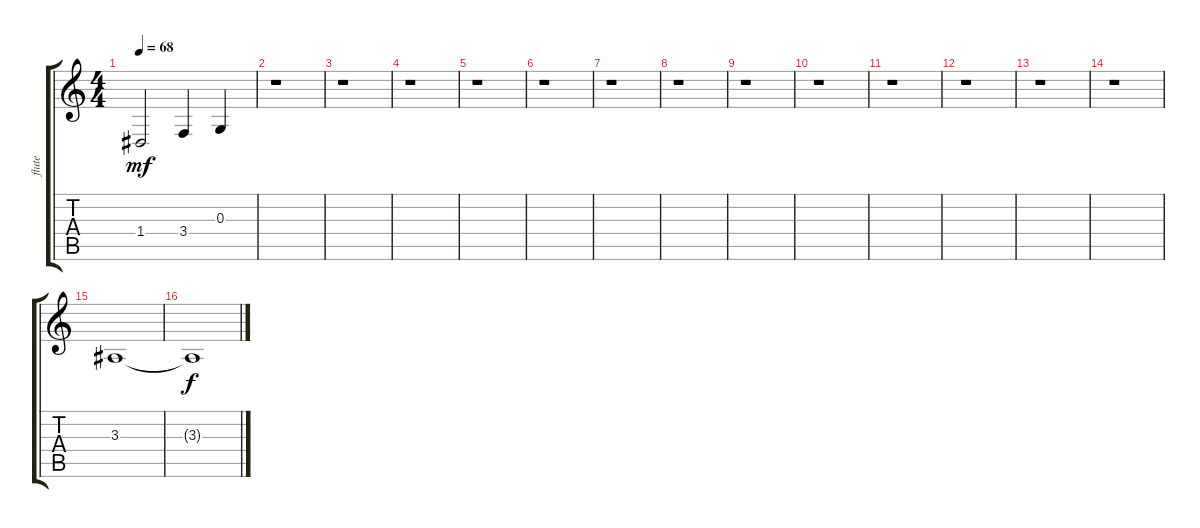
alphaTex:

\track ("flute" "flute") {instrument flute}
\staff {score tabs}
\tuning (E4 B3 G3 D3 A2 E2) {hide}
\ts (4 4)
\tempo 68
\clef g2
\ks c
1.4.2{dy mf} 3.4.4 0.3.4 |
r.1 |
r.1 |
r.1 |
r.1 |
r.1 |
r.1 |
r.1 |
r.1 |
r.1 |
r.1 |
r.1 |
r.1 |
r.1 |
3.3.1 |
3.3{t}.1{dy f}
